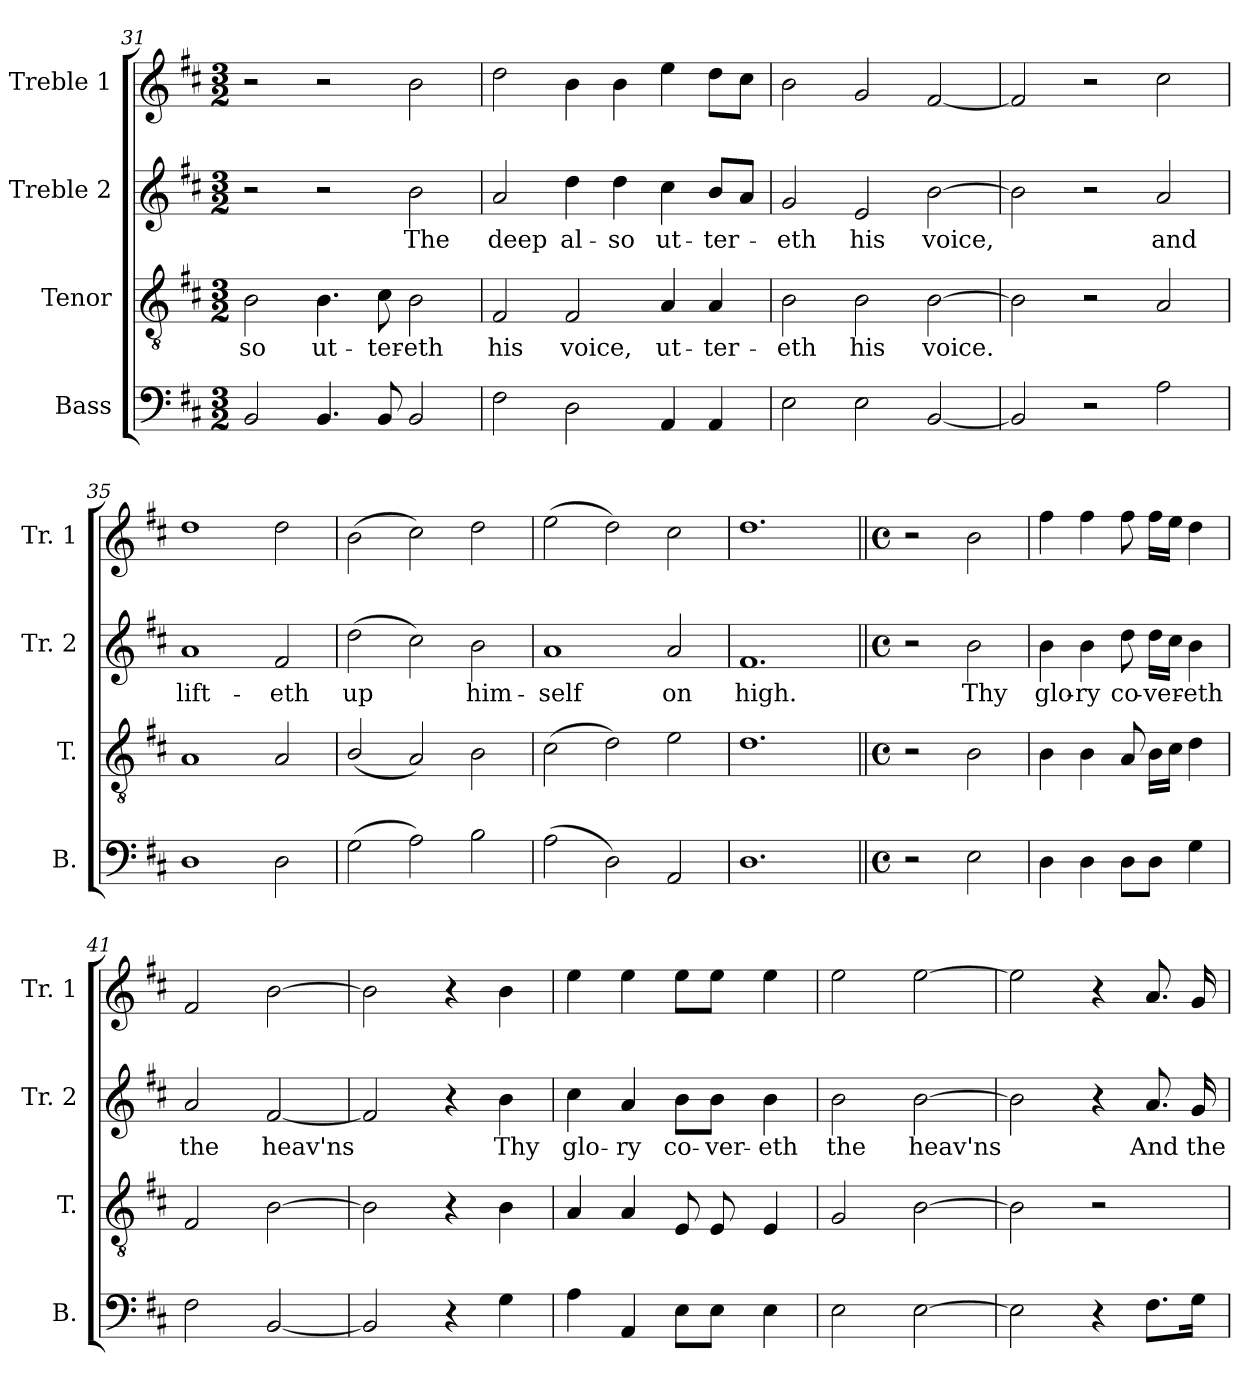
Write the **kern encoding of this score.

**kern	**kern	**text	**kern	**text	**kern
*part4	*part3	*part3	*part2	*part2	*part1
*staff4	*staff3	*staff3	*staff2	*staff2	*staff1
*I"Bass	*I"Tenor	*	*I"Treble 2	*	*I"Treble 1
*I'B.	*I'T.	*	*I'Tr. 2	*	*I'Tr. 1
*clefF4	*clefGv2	*	*clefG2	*	*clefG2
*k[f#c#]	*k[f#c#]	*	*k[f#c#]	*	*k[f#c#]
*M3/2	*M3/2	*	*M3/2	*	*M3/2
=31	=31	=31	=31	=31	=31
2BB/	2B\	-so	2r	.	2r
4.BB/	4.B\	ut-	2r	.	2r
8BB/	8c#\	-ter-	.	.	.
2BB/	2B\	-eth	2b\	The	2b\
=32	=32	=32	=32	=32	=32
2F#\	2F#/	his	2a/	deep	2dd\
2D\	2F#/	voice,	4dd\	al-	4b\
.	.	.	4dd\	-so	4b\
4AA/	4A/	ut-	4cc#\	ut-	4ee\
4AA/	4A/	-ter-	8b/L	-ter-	8dd\L
.	.	.	8a/J	.	8cc#\J
=33	=33	=33	=33	=33	=33
2E\	2B\	-eth	2g/	-eth	2b\
2E\	2B\	his	2e/	his	2g/
[2BB/	[2B\	voice.	[2b\	voice,	[2f#/
!!LO:LB:g=z
=34	=34	=34	=34	=34	=34
2BB/]	2B\]	.	2b\]	.	2f#/]
2r	2r	.	2r	.	2r
2A\	2A/	.	2a/	and	2cc#\
=35	=35	=35	=35	=35	=35
1D	1A	.	1a	lift-	1dd
2D\	2A/	.	2f#/	-eth	2dd\
=36	=36	=36	=36	=36	=36
(2G\	(2B/	.	(2dd\	up	(2b\
2A\)	2A/)	.	2cc#\)	.	2cc#\)
2B\	2B\	.	2b\	him-	2dd\
=37	=37	=37	=37	=37	=37
(2A\	(2c#\	.	1a	-self	(2ee\
2D\)	2d\)	.	.	.	2dd\)
2AA/	2e\	.	2a/	on	2cc#\
=38	=38	=38	=38	=38	=38
1.D	1.d	.	1.f#	high.	1.dd
=39||	=39||	=39||	=39||	=39||	=39||
*M4/4	*M4/4	*	*M4/4	*	*M4/4
*met(c)	*met(c)	*	*met(c)	*	*met(c)
2r	2r	.	2r	.	2r
2E\	2B\	.	2b\	Thy	2b\
=40	=40	=40	=40	=40	=40
4D\	4B\	.	4b\	glo-	4ff#\
4D\	4B\	.	4b\	-ry	4ff#\
8D\L	8A/	.	8dd\	co-	8ff#\
8D\J	16B\LL	.	16dd\LL	-ver-	16ff#\LL
.	16c#\JJ	.	16cc#\JJ	.	16ee\JJ
4G\	4d\	.	4b\	-eth	4dd\
!!LO:LB:g=z
=41	=41	=41	=41	=41	=41
2F#\	2F#/	.	2a/	the	2f#/
[2BB/	[2B\	.	[2f#/	heav'ns	[2b\
=42	=42	=42	=42	=42	=42
2BB/]	2B\]	.	2f#/]	.	2b\]
4r	4r	.	4r	.	4r
4G\	4B\	.	4b\	Thy	4b\
=43	=43	=43	=43	=43	=43
4A\	4A/	.	4cc#\	glo-	4ee\
4AA/	4A/	.	4a/	-ry	4ee\
8E\L	8E/	.	8b\L	co-	8ee\L
8E\J	8E/	.	8b\J	-ver-	8ee\J
4E\	4E/	.	4b\	-eth	4ee\
=44	=44	=44	=44	=44	=44
2E\	2G/	.	2b\	the	2ee\
[2E\	[2B\	.	[2b\	heav'ns	[2ee\
=45	=45	=45	=45	=45	=45
2E\]	2B\]	.	2b\]	.	2ee\]
4r	2r	.	4r	.	4r
8.F#\L	.	.	8.a/	And	8.a/
16G\Jk	.	.	16g/	the	16g/
=	=	=	=	=	=
*-	*-	*-	*-	*-	*-
